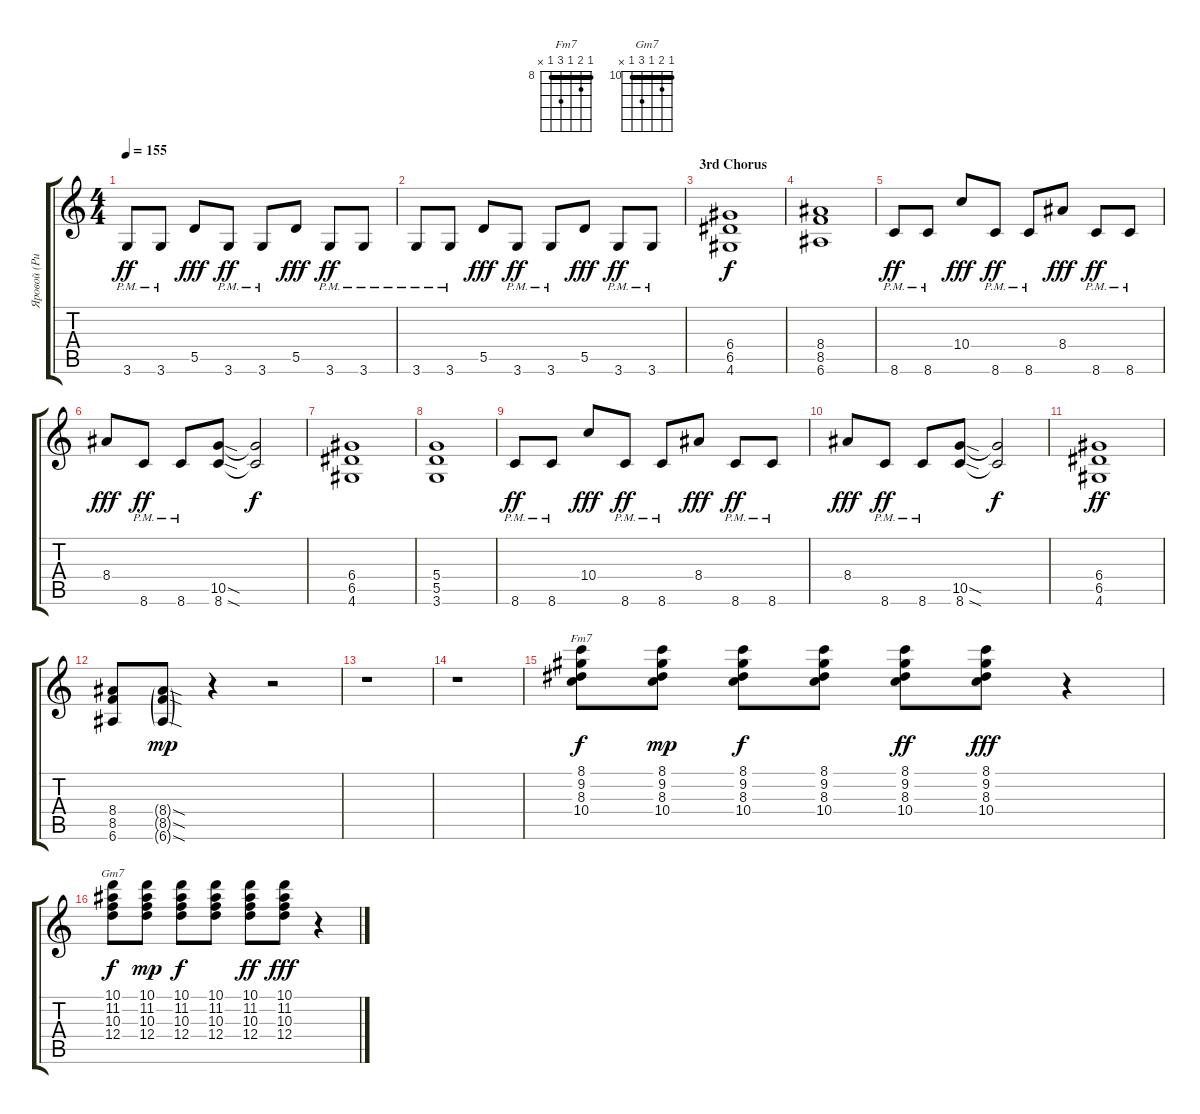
\track ("Яровой (Ритм)" "Яровой (Ри") {instrument electricguitarclean}
\staff {score tabs}
\tuning (E4 B3 G3 D3 A2 E2) {hide}
\chord ("Fm7" 8 9 8 10 8 x) {firstfret 8 barre 8}
\chord ("Gm7" 10 11 10 12 10 x) {firstfret 10 barre 10}
\ts (4 4)
\tempo 155
\clef g2
\ks c
3.6{pm}.8{dy ff} 3.6{pm}.8 5.5.8{dy fff} 3.6{pm}.8{dy ff} 3.6{pm}.8 5.5.8{dy fff} 3.6{pm}.8{dy ff} 3.6{pm}.8 |
3.6{pm}.8 3.6{pm}.8 5.5.8{dy fff} 3.6{pm}.8{dy ff} 3.6{pm}.8 5.5.8{dy fff} 3.6{pm}.8{dy ff} 3.6{pm}.8 |
\section ("" "3rd Chorus")
(6.4 6.5 4.6).1{dy f} |
(8.4 8.5 6.6).1 |
8.6{pm}.8{dy ff} 8.6{pm}.8 10.4.8{dy fff} 8.6{pm}.8{dy ff} 8.6{pm}.8 8.4.8{dy fff} 8.6{pm}.8{dy ff} 8.6{pm}.8 |
8.4.8{dy fff} 8.6{pm}.8{dy ff} 8.6{pm}.8 (10.5{sod} 8.6{sod}).8 (10.5{t} 8.6{t}).2{dy f} |
(6.4 6.5 4.6).1 |
(5.4 5.5 3.6).1 |
8.6{pm}.8{dy ff} 8.6{pm}.8 10.4.8{dy fff} 8.6{pm}.8{dy ff} 8.6{pm}.8 8.4.8{dy fff} 8.6{pm}.8{dy ff} 8.6{pm}.8 |
8.4.8{dy fff} 8.6{pm}.8{dy ff} 8.6{pm}.8 (10.5{sod} 8.6{sod}).8 (10.5{t} 8.6{t}).2{dy f} |
(6.4 6.5 4.6).1{dy ff} |
(8.4 8.5 6.6).8 (8.4{sod g} 8.5{sod g} 6.6{sod g}).8{dy mp} r.4 r.2 |
r.1{volume 12 instrument electricguitarclean} |
r.1 |
(8.1 9.2 8.3 10.4).8{ch "Fm7" dy f} (8.1 9.2 8.3 10.4).8{dy mp} (8.1 9.2 8.3 10.4).8{dy f} (8.1 9.2 8.3 10.4).8 (8.1 9.2 8.3 10.4).8{dy ff} (8.1 9.2 8.3 10.4).8{dy fff} r.4 |
(10.1 11.2 10.3 12.4).8{ch "Gm7" dy f} (10.1 11.2 10.3 12.4).8{dy mp} (10.1 11.2 10.3 12.4).8{dy f} (10.1 11.2 10.3 12.4).8 (10.1 11.2 10.3 12.4).8{dy ff} (10.1 11.2 10.3 12.4).8{dy fff} r.4
